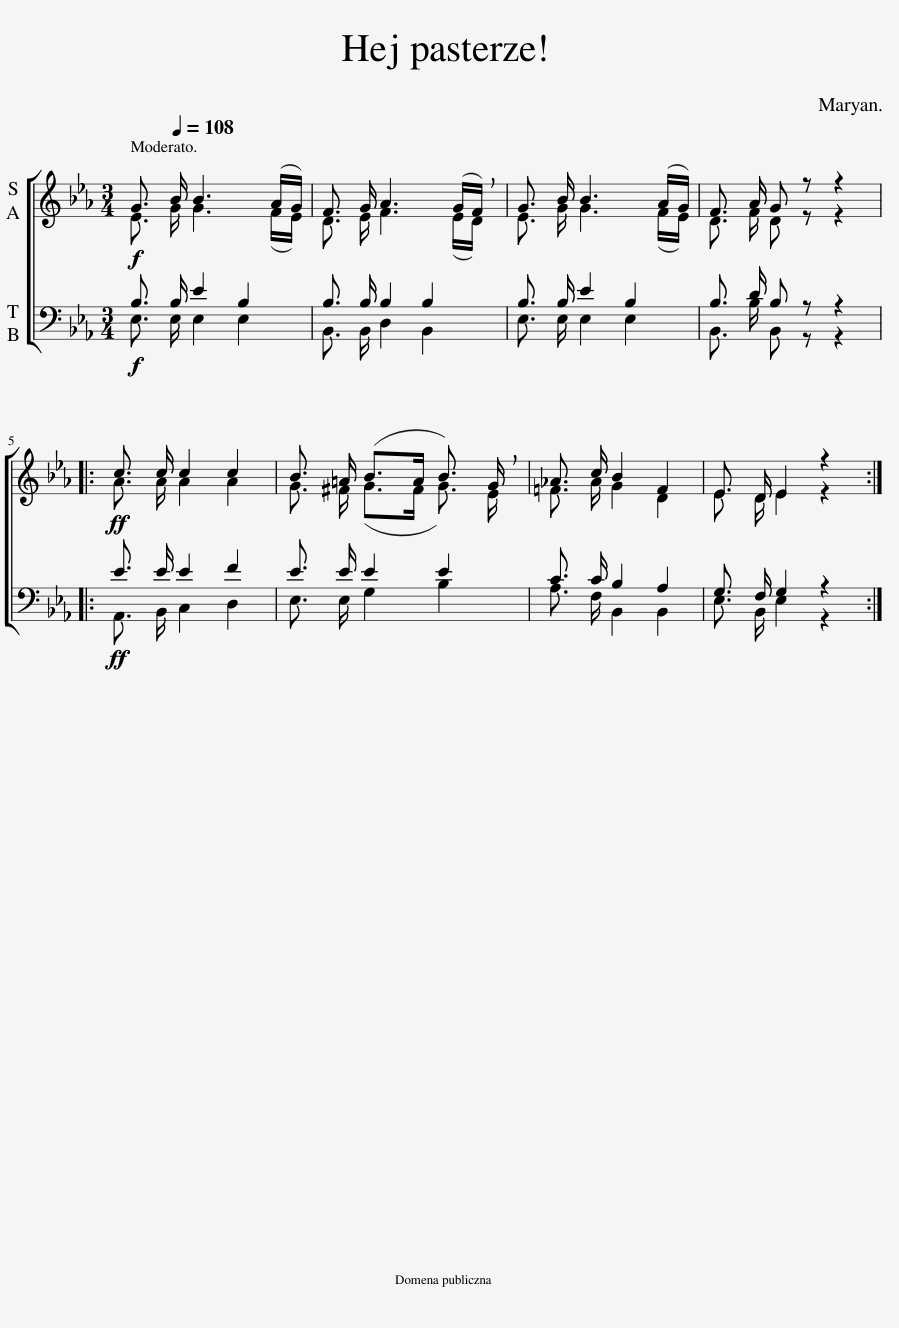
X:1
%%score [ ( 1 2 ) ( 3 4 ) ]
L:1/8
Q:1/4=108
M:3/4
I:linebreak $
K:Eb
V:1 treble
V:2 treble
V:3 bass
V:4 bass
V:1
!f! G3/2 B/ B3 (A/G/) | F3/2 G/ A3 (G/!breath!F/) | G3/2 B/ B3 (A/G/) | F3/2 A/ G z z2 |:$!ff! c3/2 c/ c2 c2 | %5
 B3/2 =A/ (B>A B3/2) !breath!G/ | _A3/2 c/ B2 F2 | E3/2 D/ E2 z2 :| %8
V:2
 E3/2 G/ G3 (F/E/) | D3/2 E/ F3 (E/D/) | E3/2 G/ G3 (F/E/) | D3/2 F/ D z z2 |:$ A3/2 A/ A2 A2 | %5
 G3/2 ^F/ (G>F G3/2) E/ | =F3/2 A/ G2 D2 | E3/2 D/ E2 z2 :| %8
V:3
!f! B,3/2 B,/ E2 B,2 | B,3/2 B,/ B,2 B,2 | B,3/2 B,/ E2 B,2 | B,3/2 D/ B, z z2 |:$!ff! E3/2 E/ E2 F2 | %5
 E3/2 E/ E2 E2 | C3/2 C/ B,2 A,2 | G,3/2 F,/ G,2 z2 :| %8
V:4
 E,3/2 E,/ E,2 E,2 | B,,3/2 B,,/ D,2 B,,2 | E,3/2 E,/ E,2 E,2 | B,,3/2 B,/ B,, z z2 |:$ A,,3/2 B,,/ C,2 D,2 | %5
 E,3/2 E,/ G,2 B,2 | A,3/2 F,/ B,,2 B,,2 | E,3/2 B,,/ E,2 z2 :| %8
